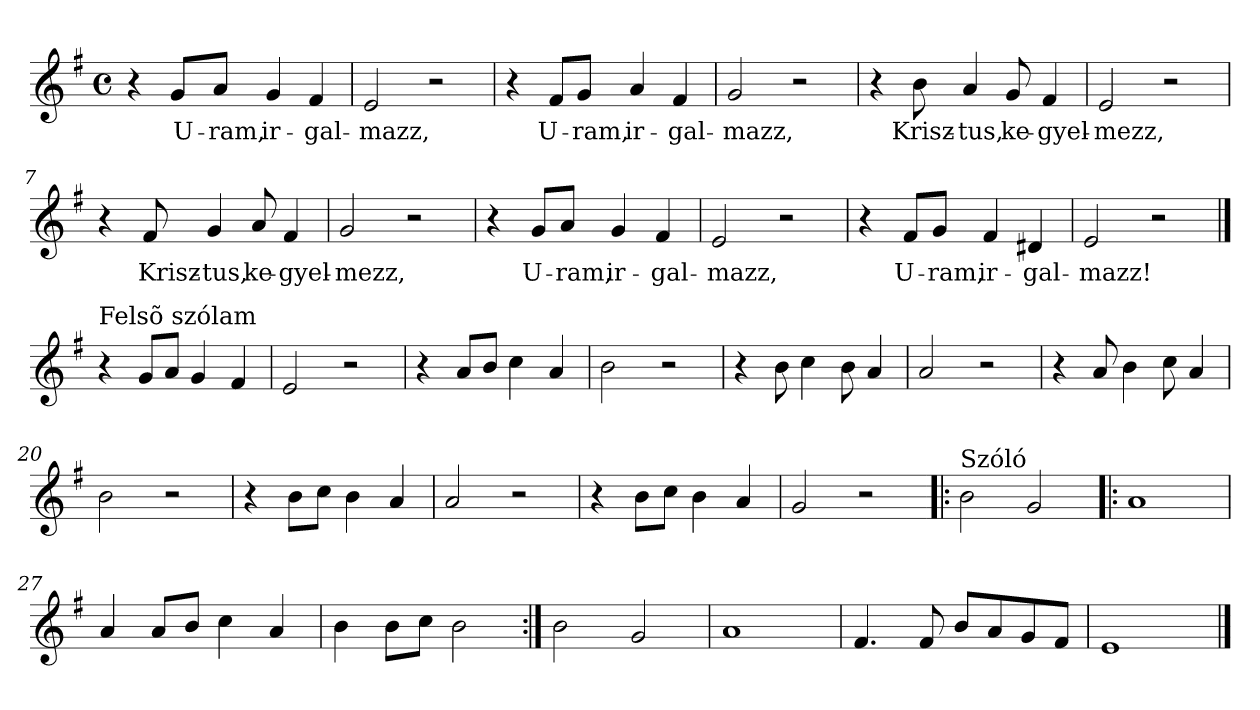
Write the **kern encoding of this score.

**kern	**text
*part1	*part1
*staff1	*staff1
*clefG2	*
*k[f#]	*
*e:	*
*M4/4	*
*met(c)	*
=1	=1
4r	.
!	!LO:LY:b
8g/L	U-
!	!LO:LY:b
8a/J	-ram,
!	!LO:LY:b
4g/	ir-
!	!LO:LY:b
4f#/	-gal-
=2	=2
!	!LO:LY:b
2e/	-mazz,
2r	.
=3	=3
4r	.
!	!LO:LY:b
8f#/L	U-
!	!LO:LY:b
8g/J	-ram,
!	!LO:LY:b
4a/	ir-
!	!LO:LY:b
4f#/	-gal-
=4	=4
!	!LO:LY:b
2g/	-mazz,
2r	.
!!LO:LB:g=z
=5	=5
4r	.
!	!LO:LY:b
8b\	Krisz-
!	!LO:LY:b
4a/	-tus,
!	!LO:LY:b
8g/	ke-
!	!LO:LY:b
4f#/	-gyel-
=6	=6
!	!LO:LY:b
2e/	-mezz,
2r	.
=7	=7
4r	.
!	!LO:LY:b
8f#/	Krisz-
!	!LO:LY:b
4g/	-tus,
!	!LO:LY:b
8a/	ke-
!	!LO:LY:b
4f#/	-gyel-
=8	=8
!	!LO:LY:b
2g/	-mezz,
2r	.
!!LO:LB:g=z
=9	=9
4r	.
!	!LO:LY:b
8g/L	U-
!	!LO:LY:b
8a/J	-ram,
!	!LO:LY:b
4g/	ir-
!	!LO:LY:b
4f#/	-gal-
=10	=10
!	!LO:LY:b
2e/	-mazz,
2r	.
=11	=11
4r	.
!	!LO:LY:b
8f#/L	U-
!	!LO:LY:b
8g/J	-ram,
!	!LO:LY:b
4f#/	ir-
!	!LO:LY:b
4d#X/	-gal-
=12	=12
!	!LO:LY:b
2e/	-mazz!
2r	.
!!LO:LB:g=z
==13	==13
!LO:TX:a:t=Felsõ szólam	!
4r	.
8g/L	.
8a/J	.
4g/	.
4f#/	.
=14	=14
2e/	.
2r	.
=15	=15
4r	.
8a/L	.
8b/J	.
4cc\	.
4a/	.
=16	=16
2b\	.
2r	.
!!LO:LB:g=z
=17	=17
4r	.
8b\	.
4cc\	.
8b\	.
4a/	.
=18	=18
2a/	.
2r	.
=19	=19
4r	.
8a/	.
4b\	.
8cc\	.
4a/	.
=20	=20
2b\	.
2r	.
!!LO:LB:g=z
=21	=21
4r	.
8b\L	.
8cc\J	.
4b\	.
4a/	.
=22	=22
2a/	.
2r	.
=23	=23
4r	.
8b\L	.
8cc\J	.
4b\	.
4a/	.
=24	=24
2g/	.
2r	.
!!LO:LB:g=z
=25|!:	=25|!:
!LO:TX:a:t=Szóló	!
2b\	.
2g/	.
=26	=26
1a	.
=27	=27
4a/	.
8a/L	.
8b/J	.
4cc\	.
4a/	.
=28	=28
4b\	.
8b\L	.
8cc\J	.
2b\	.
!!LO:LB:g=z
=29:|!	=29:|!
2b\	.
2g/	.
=30	=30
1a	.
=31	=31
4.f#/	.
8f#/	.
8b/L	.
8a/	.
8g/	.
8f#/J	.
=32	=32
1e	.
==	==
*-	*-
